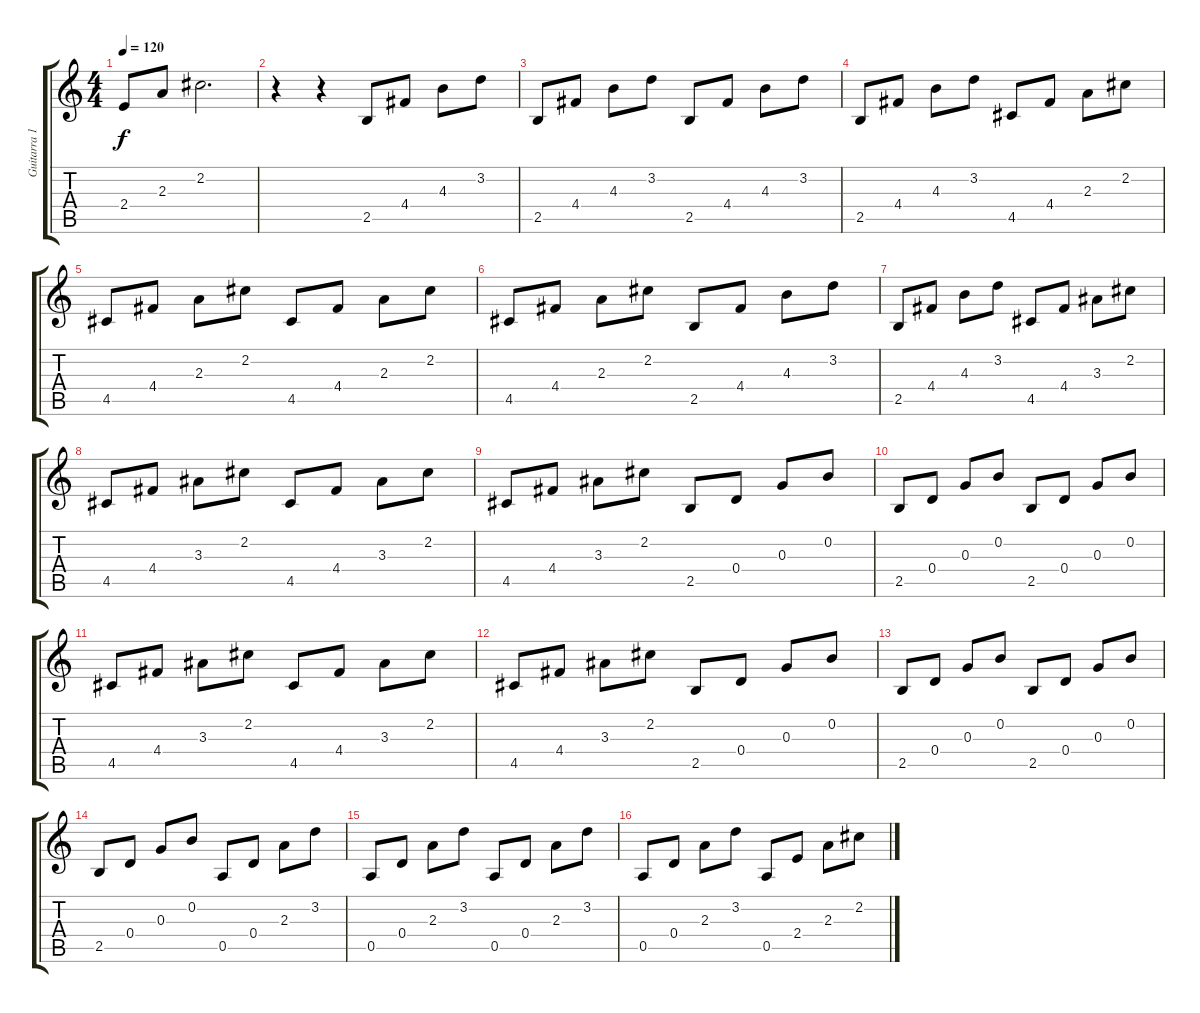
\track ("Guitarra 1" "Guitarra 1") {instrument acousticguitarsteel}
\staff {score tabs}
\tuning (E4 B3 G3 D3 A2 E2) {hide}
\ts (4 4)
\tempo 120
\clef g2
\ks c
2.4.8{dy f} 2.3.8 2.2.2{d} |
r.4 r.4 2.5.8 4.4.8 4.3.8 3.2.8 |
2.5.8 4.4.8 4.3.8 3.2.8 2.5.8 4.4.8 4.3.8 3.2.8 |
2.5.8 4.4.8 4.3.8 3.2.8 4.5.8 4.4.8 2.3.8 2.2.8 |
4.5.8 4.4.8 2.3.8 2.2.8 4.5.8 4.4.8 2.3.8 2.2.8 |
4.5.8 4.4.8 2.3.8 2.2.8 2.5.8 4.4.8 4.3.8 3.2.8 |
2.5.8 4.4.8 4.3.8 3.2.8 4.5.8 4.4.8 3.3.8 2.2.8 |
4.5.8 4.4.8 3.3.8 2.2.8 4.5.8 4.4.8 3.3.8 2.2.8 |
4.5.8 4.4.8 3.3.8 2.2.8 2.5.8 0.4.8 0.3.8 0.2.8 |
2.5.8 0.4.8 0.3.8 0.2.8 2.5.8 0.4.8 0.3.8 0.2.8 |
4.5.8 4.4.8 3.3.8 2.2.8 4.5.8 4.4.8 3.3.8 2.2.8 |
4.5.8 4.4.8 3.3.8 2.2.8 2.5.8 0.4.8 0.3.8 0.2.8 |
2.5.8 0.4.8 0.3.8 0.2.8 2.5.8 0.4.8 0.3.8 0.2.8 |
2.5.8 0.4.8 0.3.8 0.2.8 0.5.8 0.4.8 2.3.8 3.2.8 |
0.5.8 0.4.8 2.3.8 3.2.8 0.5.8 0.4.8 2.3.8 3.2.8 |
0.5.8 0.4.8 2.3.8 3.2.8 0.5.8 2.4.8 2.3.8 2.2.8
